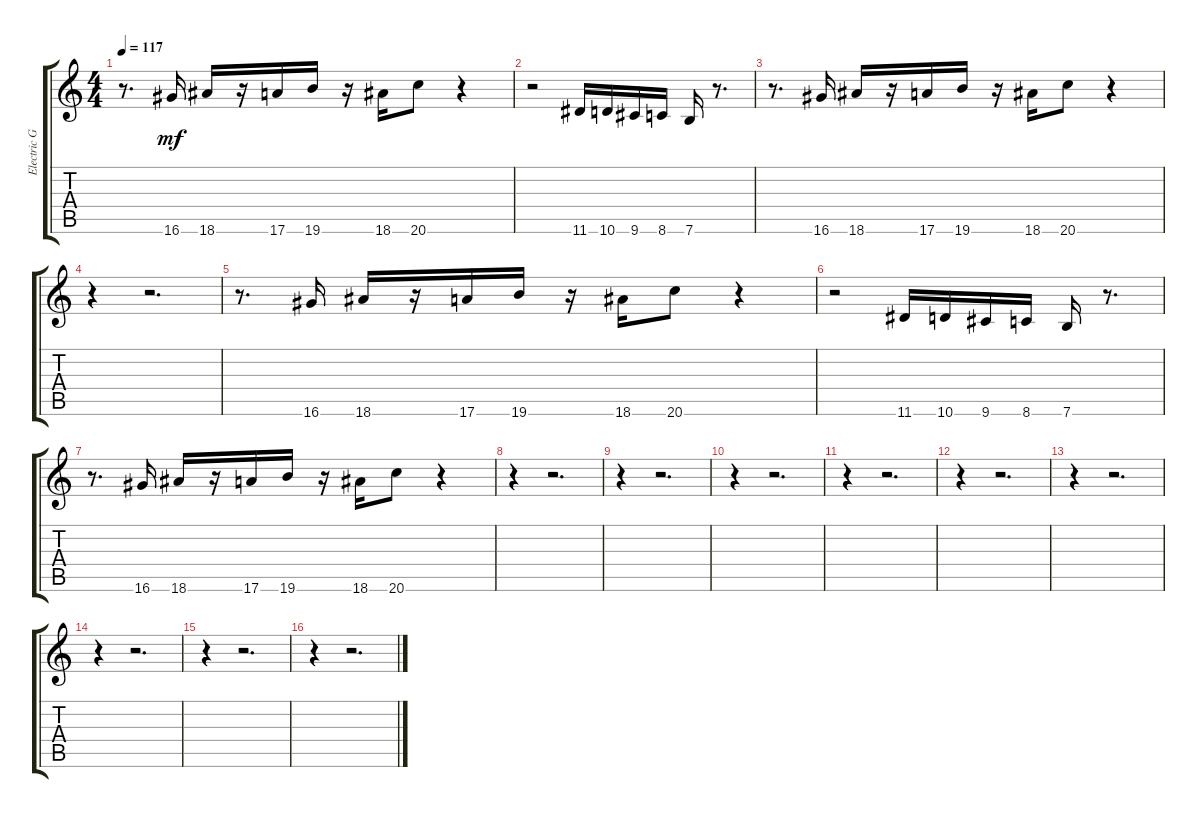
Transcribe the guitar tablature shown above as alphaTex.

\track ("Electric Guitar" "Electric G") {instrument electricguitarclean}
\staff {score tabs}
\tuning (E4 B3 G3 D3 A2 E2) {hide}
\ts (4 4)
\tempo 117
\clef g2
\ks c
r.8{d dy mf} 16.6.16 18.6.16 r.16 17.6.16 19.6.16 r.16 18.6.16 20.6.8 r.4 |
r.2 11.6.16 10.6.16 9.6.16 8.6.16 7.6.16 r.8{d} |
r.8{d} 16.6.16 18.6.16 r.16 17.6.16 19.6.16 r.16 18.6.16 20.6.8 r.4 |
r.4 r.2{d} |
r.8{d} 16.6.16 18.6.16 r.16 17.6.16 19.6.16 r.16 18.6.16 20.6.8 r.4 |
r.2 11.6.16 10.6.16 9.6.16 8.6.16 7.6.16 r.8{d} |
r.8{d} 16.6.16 18.6.16 r.16 17.6.16 19.6.16 r.16 18.6.16 20.6.8 r.4 |
r.4 r.2{d} |
r.4 r.2{d} |
r.4 r.2{d} |
r.4 r.2{d} |
r.4 r.2{d} |
r.4 r.2{d} |
r.4 r.2{d} |
r.4 r.2{d} |
r.4 r.2{d}
